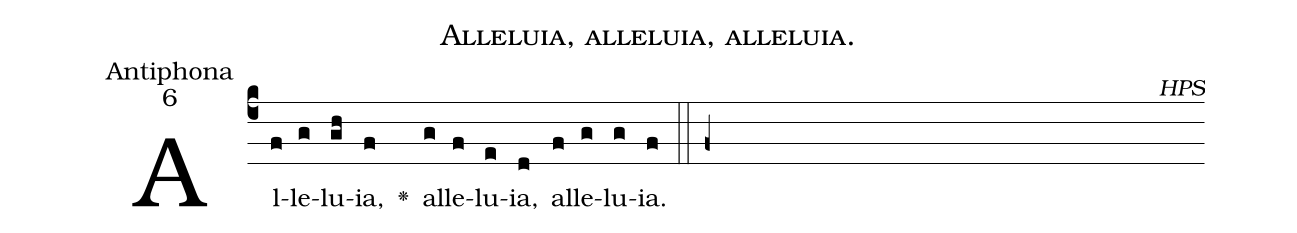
name:Alleluia, alleluia, alleluia.;
office-part:Antiphona;
mode:6;
commentary:HPS;
%%
(c4)Al(f)le(g)lu(gh)ia,(f) <v>\greheightstar</v>() al(g)le(f)lu(e)ia,(d) al(f)le(g)lu(g)ia.(f) (::f+)

%E(h) u(h) o(f) u(gh) a(g) e.(f) (::)
